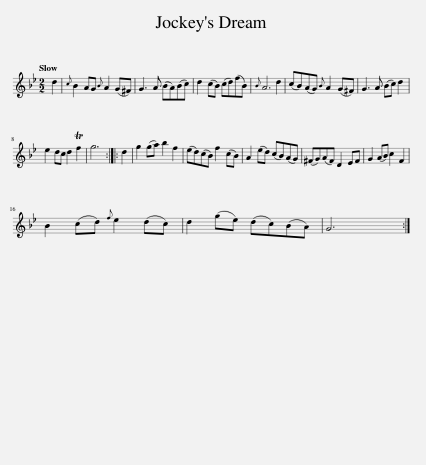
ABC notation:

X:1
L:1/8
Q:1/4=120
M:2/2
I:linebreak $
K:Gmin
V:1 treble
V:1
 d2 |{c} B2 AG{B} A2 (G^F) | G3 A (BA)(Bc) | d2 (cB) (cd)(fB) |{B} A6 d2 | %5
 (cB)(AG){B} A2 (G^F) | G3 A (Bc) d2 |$ e2 dc d2 Tf2 | g6 :: d2 | %10
 g2 (ga) b2 f2 | (ed)(cB) f2 (cB) | A2 (ed) (cB)(AG) | (^FG)(AF) D2 EF | G2 (AB) c2 F2 |$ %15
 B2 (cd){f} e2 (dc) | d2 (ge) (dc)(BA) | G6 :| %18
